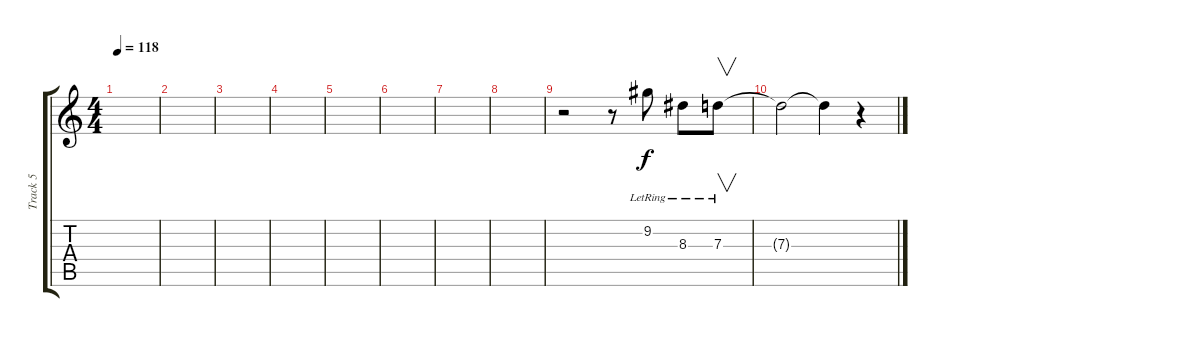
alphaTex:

\track ("Track 5" "Track 5") {instrument overdrivenguitar}
\staff {score tabs}
\tuning (E4 B3 G3 D3 A2 E2) {hide}
\ts (4 4)
\tempo 118
\clef g2
\ks c
|
|
|
|
|
|
|
|
r.2 r.8 9.2{lr}.8 8.3{lr}.8 7.3{lr}.8{v} |
7.3{t}.2 7.3{t}.4 r.4
